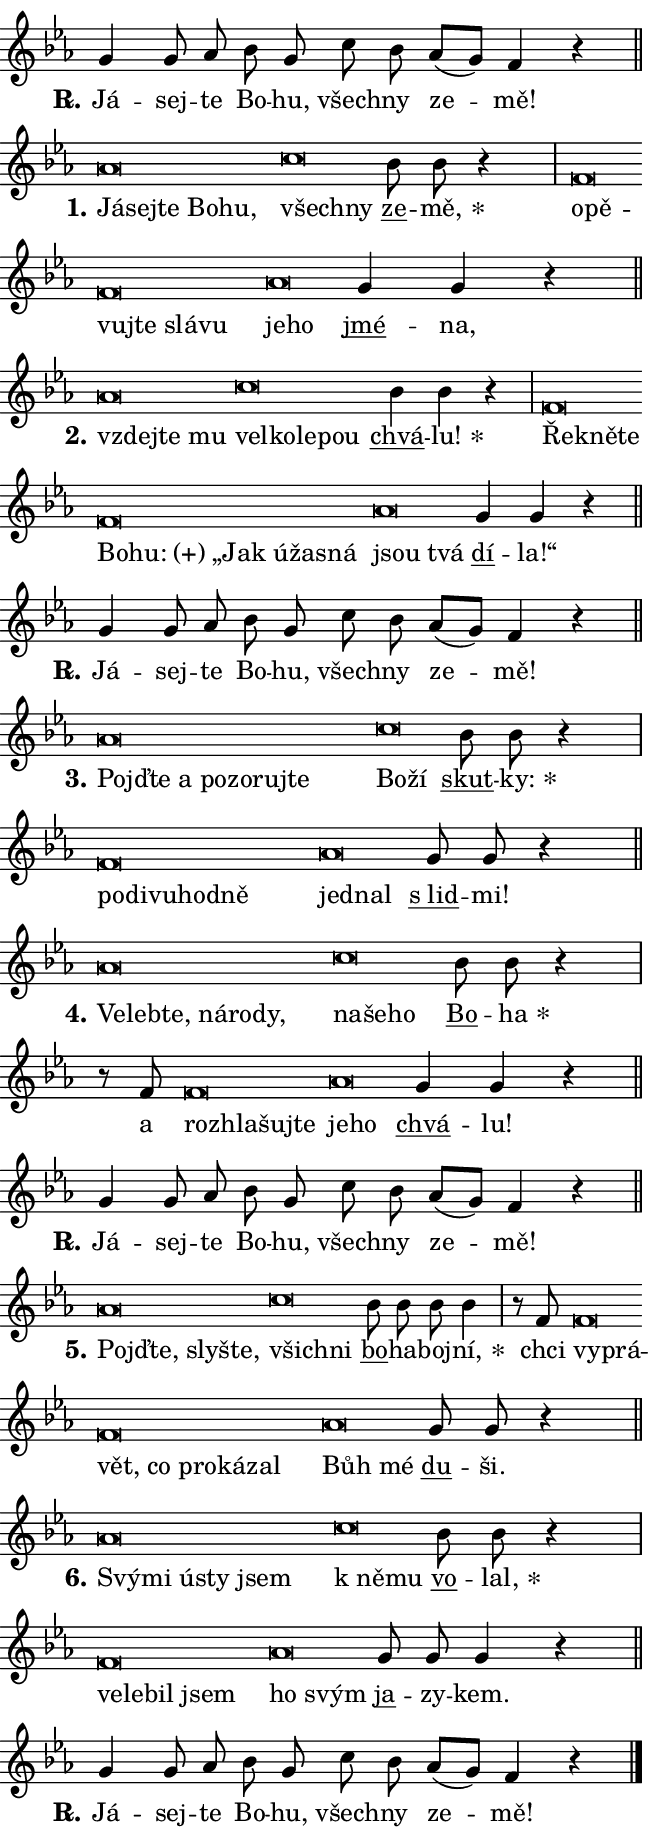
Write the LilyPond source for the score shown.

\version "2.24.0"
\header { tagline = "" }
\paper {
  indent = 0\cm
  top-margin = 0\cm
  right-margin = 0.13\cm % to fit lyric hyphens
  bottom-margin = 0\cm
  left-margin = 0\cm
  paper-width = 11\cm
  page-breaking = #ly:one-page-breaking
  system-system-spacing.basic-distance = #11
  score-system-spacing.basic-distance = #11
  ragged-last = ##f
}


%% Author: Thomas Morley
%% https://lists.gnu.org/archive/html/lilypond-user/2020-05/msg00002.html
#(define (line-position grob)
"Returns position of @var[grob} in current system:
   @code{'start}, if at first time-step
   @code{'end}, if at last time-step
   @code{'middle} otherwise
"
  (let* ((col (ly:item-get-column grob))
         (ln (ly:grob-object col 'left-neighbor))
         (rn (ly:grob-object col 'right-neighbor))
         (col-to-check-left (if (ly:grob? ln) ln col))
         (col-to-check-right (if (ly:grob? rn) rn col))
         (break-dir-left
           (and
             (ly:grob-property col-to-check-left 'non-musical #f)
             (ly:item-break-dir col-to-check-left)))
         (break-dir-right
           (and
             (ly:grob-property col-to-check-right 'non-musical #f)
             (ly:item-break-dir col-to-check-right))))
        (cond ((eqv? 1 break-dir-left) 'start)
              ((eqv? -1 break-dir-right) 'end)
              (else 'middle))))

#(define (tranparent-at-line-position vctor)
  (lambda (grob)
  "Relying on @code{line-position} select the relevant enry from @var{vctor}.
Used to determine transparency,"
    (case (line-position grob)
      ((end) (not (vector-ref vctor 0)))
      ((middle) (not (vector-ref vctor 1)))
      ((start) (not (vector-ref vctor 2))))))

noteHeadBreakVisibility =
#(define-music-function (break-visibility)(vector?)
"Makes @code{NoteHead}s transparent relying on @var{break-visibility}"
#{
  \override NoteHead.transparent =
    #(tranparent-at-line-position break-visibility)
#})

#(define delete-ledgers-for-transparent-note-heads
  (lambda (grob)
    "Reads whether a @code{NoteHead} is transparent.
If so this @code{NoteHead} is removed from @code{'note-heads} from
@var{grob}, which is supposed to be @code{LedgerLineSpanner}.
As a result ledgers are not printed for this @code{NoteHead}"
    (let* ((nhds-array (ly:grob-object grob 'note-heads))
           (nhds-list
             (if (ly:grob-array? nhds-array)
                 (ly:grob-array->list nhds-array)
                 '()))
           ;; Relies on the transparent-property being done before
           ;; Staff.LedgerLineSpanner.after-line-breaking is executed.
           ;; This is fragile ...
           (to-keep
             (remove
               (lambda (nhd)
                 (ly:grob-property nhd 'transparent #f))
               nhds-list)))
      ;; TODO find a better method to iterate over grob-arrays, similiar
      ;; to filter/remove etc for lists
      ;; For now rebuilt from scratch
      (set! (ly:grob-object grob 'note-heads)  '())
      (for-each
        (lambda (nhd)
          (ly:pointer-group-interface::add-grob grob 'note-heads nhd))
        to-keep))))

squashNotes = {
  \override NoteHead.X-extent = #'(-0.2 . 0.2)
  \override NoteHead.Y-extent = #'(-0.75 . 0)
  \override NoteHead.stencil =
    #(lambda (grob)
       (let ((pos (ly:grob-property grob 'staff-position)))
         (begin
           (if (< pos -7) (display "ERROR: Lower brevis then expected\n") (display ""))
           (if (<= pos -6) ly:text-interface::print ly:note-head::print))))
}
unSquashNotes = {
  \revert NoteHead.X-extent
  \revert NoteHead.Y-extent
  \revert NoteHead.stencil
}

hideNotes = \noteHeadBreakVisibility #begin-of-line-visible
unHideNotes = \noteHeadBreakVisibility #all-visible

% work-around for resetting accidentals
% https://lilypond.org/doc/v2.23/Documentation/notation/displaying-rhythms#unmetered-music
cadenzaMeasure = {
  \cadenzaOff
  \partial 1024 s1024
  \cadenzaOn
}

#(define-markup-command (accent layout props text) (markup?)
  "Underline accented syllable"
  (interpret-markup layout props
    #{\markup \override #'(offset . 4.3) \underline { #text }#}))

responsum = \markup \concat {
  "R" \hspace #-1.05 \path #0.1 #'((moveto 0 0.07) (lineto 0.9 0.8)) \hspace #0.05 "."
}

spaceSize = #0.6828661417322834 % exact space size for TeX Gyre Schola

\layout {
  \context {
    \Staff
    \remove "Time_signature_engraver"
    \override LedgerLineSpanner.after-line-breaking = #delete-ledgers-for-transparent-note-heads
  }
  \context {
    \Lyrics {
      \override LyricSpace.minimum-distance = \spaceSize
      \override LyricText.font-name = #"TeX Gyre Schola"
      \override LyricText.font-size = 1
      \override StanzaNumber.font-name = #"TeX Gyre Schola Bold"
      \override StanzaNumber.font-size = 1
    }
  }
  \context {
    \Score 
    \override NoteHead.text =
      #(lambda (grob) 
        (let ((pos (ly:grob-property grob 'staff-position)))
          #{\markup {
            \combine
              \halign #-0.55 \raise #(if (= pos -6) 0 0.5) \override #'(thickness . 2) \draw-line #'(3.2 . 0)
              \musicglyph "noteheads.sM1"
          }#}))
  }
}

% magnetic-lyrics.ily
%
%   written by
%     Jean Abou Samra <jean@abou-samra.fr>
%     Werner Lemberg <wl@gnu.org>
%
%   adapted by
%     Jiri Hon <jiri.hon@gmail.com>
%
% Version 2022-Apr-15

% https://www.mail-archive.com/lilypond-user@gnu.org/msg149350.html

#(define (Left_hyphen_pointer_engraver context)
   "Collect syllable-hyphen-syllable occurrences in lyrics and store
them in properties.  This engraver only looks to the left.  For
example, if the lyrics input is @code{foo -- bar}, it does the
following.

@itemize @bullet
@item
Set the @code{text} property of the @code{LyricHyphen} grob between
@q{foo} and @q{bar} to @code{foo}.

@item
Set the @code{left-hyphen} property of the @code{LyricText} grob with
text @q{foo} to the @code{LyricHyphen} grob between @q{foo} and
@q{bar}.
@end itemize

Use this auxiliary engraver in combination with the
@code{lyric-@/text::@/apply-@/magnetic-@/offset!} hook."
   (let ((hyphen #f)
         (text #f))
     (make-engraver
      (acknowledgers
       ((lyric-syllable-interface engraver grob source-engraver)
        (set! text grob)))
      (end-acknowledgers
       ((lyric-hyphen-interface engraver grob source-engraver)
        ;(when (not (grob::has-interface grob 'lyric-space-interface))
          (set! hyphen grob)));)
      ((stop-translation-timestep engraver)
       (when (and text hyphen)
         (ly:grob-set-object! text 'left-hyphen hyphen))
       (set! text #f)
       (set! hyphen #f)))))

#(define (lyric-text::apply-magnetic-offset! grob)
   "If the space between two syllables is less than the value in
property @code{LyricText@/.details@/.squash-threshold}, move the right
syllable to the left so that it gets concatenated with the left
syllable.

Use this function as a hook for
@code{LyricText@/.after-@/line-@/breaking} if the
@code{Left_@/hyphen_@/pointer_@/engraver} is active."
   (let ((hyphen (ly:grob-object grob 'left-hyphen #f)))
     (when hyphen
       (let ((left-text (ly:spanner-bound hyphen LEFT)))
         (when (grob::has-interface left-text 'lyric-syllable-interface)
           (let* ((common (ly:grob-common-refpoint grob left-text X))
                  (this-x-ext (ly:grob-extent grob common X))
                  (left-x-ext
                   (begin
                     ;; Trigger magnetism for left-text.
                     (ly:grob-property left-text 'after-line-breaking)
                     (ly:grob-extent left-text common X)))
                  ;; `delta` is the gap width between two syllables.
                  (delta (- (interval-start this-x-ext)
                            (interval-end left-x-ext)))
                  (details (ly:grob-property grob 'details))
                  (threshold (assoc-get 'squash-threshold details 0.2)))
             (when (< delta threshold)
               (let* (;; We have to manipulate the input text so that
                      ;; ligatures crossing syllable boundaries are not
                      ;; disabled.  For languages based on the Latin
                      ;; script this is essentially a beautification.
                      ;; However, for non-Western scripts it can be a
                      ;; necessity.
                      (lt (ly:grob-property left-text 'text))
                      (rt (ly:grob-property grob 'text))
                      (is-space (grob::has-interface hyphen 'lyric-space-interface))
                      (space (if is-space " " ""))
                      (extra-delta (if is-space spaceSize 0))
                      ;; Append new syllable.
                      (ltrt-space (if (and (string? lt) (string? rt))
                                (string-append lt space rt)
                                (make-concat-markup (list lt space rt))))
                      ;; Right-align `ltrt` to the right side.
                      (ltrt-space-markup (grob-interpret-markup
                               grob
                               (make-translate-markup
                                (cons (interval-length this-x-ext) 0)
                                (make-right-align-markup ltrt-space)))))
                 (begin
                   ;; Don't print `left-text`.
                   (ly:grob-set-property! left-text 'stencil #f)
                   ;; Set text and stencil (which holds all collected
                   ;; syllables so far) and shift it to the left.
                   (ly:grob-set-property! grob 'text ltrt-space)
                   (ly:grob-set-property! grob 'stencil ltrt-space-markup)
                   (ly:grob-translate-axis! grob (- (- delta extra-delta)) X))))))))))


#(define (lyric-hyphen::displace-bounds-first grob)
   ;; Make very sure this callback isn't triggered too early.
   (let ((left (ly:spanner-bound grob LEFT))
         (right (ly:spanner-bound grob RIGHT)))
     (ly:grob-property left 'after-line-breaking)
     (ly:grob-property right 'after-line-breaking)
     (ly:lyric-hyphen::print grob)))

squashThreshold = #0.4

\layout {
  \context {
    \Lyrics
    \consists #Left_hyphen_pointer_engraver
    \override LyricText.after-line-breaking =
      #lyric-text::apply-magnetic-offset!
    \override LyricHyphen.stencil = #lyric-hyphen::displace-bounds-first
    \override LyricText.details.squash-threshold = \squashThreshold
    \override LyricHyphen.minimum-distance = 0
    \override LyricHyphen.minimum-length = \squashThreshold
  }
}

squashText = \override LyricText.details.squash-threshold = 9999
unSquashText = \override LyricText.details.squash-threshold = \squashThreshold

leftText = \override LyricText.self-alignment-X = #LEFT
unLeftText = \revert LyricText.self-alignment-X

starOffset = #(lambda (grob) 
                (let ((x_offset (ly:self-alignment-interface::aligned-on-x-parent grob)))
                  (if (= x_offset 0) 0 (+ x_offset 1.2))))

star = #(define-music-function (syllable)(string?)
"Append star separator at the end of a syllable"
#{
  \once \override LyricText.X-offset = #starOffset
  \lyricmode { \markup {
    #syllable
    \override #'((font-name . "TeX Gyre Schola Bold")) \hspace #0.2 \lower #0.65 \larger "*"
  } }
#})

starAccent = #(define-music-function (syllable)(string?)
"Append star separator at the end of a syllable and make accent"
#{
  \once \override LyricText.X-offset = #starOffset
  \lyricmode { \markup {
    \accent #syllable
    \override #'((font-name . "TeX Gyre Schola Bold")) \hspace #0.2 \lower #0.65 \larger "*"
  } }
#})

breath = #(define-music-function (syllable)(string?)
"Append breathing indicator at the end of a syllable"
#{
  \lyricmode { \markup { #syllable "+" } }
#})

optionalBreath = #(define-music-function (syllable)(string?)
"Append optional breathing indicator at the end of a syllable"
#{
  \lyricmode { \markup { #syllable "(+)" } }
#})


\score {
    <<
        \new Voice = "melody" { \cadenzaOn \key es \major \relative { g'4 g8 as bes g \bar "" c bes as[( g)] f4 r \cadenzaMeasure \bar "||" \break } }
        \new Lyrics \lyricsto "melody" { \lyricmode { \set stanza = \responsum
Já -- sej -- te Bo -- hu, všech -- ny ze -- mě! } }
    >>
    \layout {}
}

\score {
    <<
        \new Voice = "melody" { \cadenzaOn \key es \major \relative { \squashNotes as'\breve*1/16 \hideNotes \breve*1/16 \bar "" \breve*1/16 \bar "" \breve*1/16 \breve*1/16 \bar "" \unHideNotes \unSquashNotes \squashNotes c\breve*1/16 \hideNotes \breve*1/16 \bar "" \unHideNotes \unSquashNotes \bar "" bes8 bes r4 \cadenzaMeasure \bar "|" \squashNotes f\breve*1/16 \hideNotes \breve*1/16 \bar "" \breve*1/16 \bar "" \breve*1/16 \bar "" \breve*1/16 \breve*1/16 \bar "" \unHideNotes \unSquashNotes \squashNotes as\breve*1/16 \hideNotes \breve*1/16 \bar "" \unHideNotes \unSquashNotes \bar "" g4 g r \cadenzaMeasure \bar "||" \break } }
        \new Lyrics \lyricsto "melody" { \lyricmode { \set stanza = "1."
\leftText Já -- \squashText sej -- te Bo -- hu, \unSquashText všech -- \squashText ny \unLeftText \unSquashText \markup \accent ze -- \star mě, \leftText o -- \squashText pě -- vuj -- te slá -- vu \unSquashText je -- \squashText ho \unLeftText \unSquashText \markup \accent jmé -- na, } }
    >>
    \layout {}
}

\score {
    <<
        \new Voice = "melody" { \cadenzaOn \key es \major \relative { \squashNotes as'\breve*1/16 \hideNotes \breve*1/16 \breve*1/16 \bar "" \unHideNotes \unSquashNotes \squashNotes c\breve*1/16 \hideNotes \breve*1/16 \bar "" \breve*1/16 \breve*1/16 \bar "" \unHideNotes \unSquashNotes \bar "" bes4 bes r \cadenzaMeasure \bar "|" \squashNotes f\breve*1/16 \hideNotes \breve*1/16 \bar "" \breve*1/16 \bar "" \breve*1/16 \bar "" \breve*1/16 \bar "" \breve*1/16 \bar "" \breve*1/16 \bar "" \breve*1/16 \breve*1/16 \bar "" \unHideNotes \unSquashNotes \squashNotes as\breve*1/16 \hideNotes \breve*1/16 \bar "" \unHideNotes \unSquashNotes \bar "" g4 g r \cadenzaMeasure \bar "||" \break } }
        \new Lyrics \lyricsto "melody" { \lyricmode { \set stanza = "2."
\leftText vzdej -- \squashText te mu \unSquashText vel -- \squashText ko -- le -- pou \unLeftText \unSquashText \markup \accent chvá -- \star lu! \leftText Ře -- \squashText kně -- te Bo -- \optionalBreath hu: „Jak ú -- ža -- sná \unSquashText jsou \squashText tvá \unLeftText \unSquashText \markup \accent dí -- la!“ } }
    >>
    \layout {}
}

\score {
    <<
        \new Voice = "melody" { \cadenzaOn \key es \major \relative { g'4 g8 as bes g \bar "" c bes as[( g)] f4 r \cadenzaMeasure \bar "||" \break } }
        \new Lyrics \lyricsto "melody" { \lyricmode { \set stanza = \responsum
Já -- sej -- te Bo -- hu, všech -- ny ze -- mě! } }
    >>
    \layout {}
}

\score {
    <<
        \new Voice = "melody" { \cadenzaOn \key es \major \relative { \squashNotes as'\breve*1/16 \hideNotes \breve*1/16 \bar "" \breve*1/16 \bar "" \breve*1/16 \bar "" \breve*1/16 \bar "" \breve*1/16 \breve*1/16 \bar "" \unHideNotes \unSquashNotes \squashNotes c\breve*1/16 \hideNotes \breve*1/16 \bar "" \unHideNotes \unSquashNotes \bar "" bes8 bes r4 \cadenzaMeasure \bar "|" \squashNotes f\breve*1/16 \hideNotes \breve*1/16 \bar "" \breve*1/16 \bar "" \breve*1/16 \breve*1/16 \bar "" \unHideNotes \unSquashNotes \squashNotes as\breve*1/16 \hideNotes \breve*1/16 \bar "" \unHideNotes \unSquashNotes \bar "" g8 g r4 \cadenzaMeasure \bar "||" \break } }
        \new Lyrics \lyricsto "melody" { \lyricmode { \set stanza = "3."
\leftText Pojď -- \squashText te a po -- zo -- ruj -- te \unSquashText Bo -- \squashText ží \unLeftText \unSquashText \markup \accent skut -- \star ky: \leftText po -- \squashText di -- vu -- hod -- ně \unSquashText jed -- \squashText nal \unLeftText \unSquashText \markup \accent "s lid" -- mi! } }
    >>
    \layout {}
}

\score {
    <<
        \new Voice = "melody" { \cadenzaOn \key es \major \relative { \squashNotes as'\breve*1/16 \hideNotes \breve*1/16 \bar "" \breve*1/16 \bar "" \breve*1/16 \bar "" \breve*1/16 \breve*1/16 \bar "" \unHideNotes \unSquashNotes \squashNotes c\breve*1/16 \hideNotes \breve*1/16 \breve*1/16 \bar "" \unHideNotes \unSquashNotes \bar "" bes8 bes r4 \cadenzaMeasure \bar "|" r8 f8 \squashNotes f\breve*1/16 \hideNotes \breve*1/16 \bar "" \breve*1/16 \breve*1/16 \bar "" \unHideNotes \unSquashNotes \squashNotes as\breve*1/16 \hideNotes \breve*1/16 \bar "" \unHideNotes \unSquashNotes \bar "" g4 g r \cadenzaMeasure \bar "||" \break } }
        \new Lyrics \lyricsto "melody" { \lyricmode { \set stanza = "4."
\leftText Ve -- \squashText leb -- te, ná -- ro -- dy, \unSquashText na -- \squashText še -- ho \unLeftText \unSquashText \markup \accent Bo -- \star ha a \leftText roz -- \squashText hla -- šuj -- te \unSquashText je -- \squashText ho \unLeftText \unSquashText \markup \accent chvá -- lu! } }
    >>
    \layout {}
}

\score {
    <<
        \new Voice = "melody" { \cadenzaOn \key es \major \relative { g'4 g8 as bes g \bar "" c bes as[( g)] f4 r \cadenzaMeasure \bar "||" \break } }
        \new Lyrics \lyricsto "melody" { \lyricmode { \set stanza = \responsum
Já -- sej -- te Bo -- hu, všech -- ny ze -- mě! } }
    >>
    \layout {}
}

\score {
    <<
        \new Voice = "melody" { \cadenzaOn \key es \major \relative { \squashNotes as'\breve*1/16 \hideNotes \breve*1/16 \bar "" \breve*1/16 \breve*1/16 \bar "" \unHideNotes \unSquashNotes \squashNotes c\breve*1/16 \hideNotes \breve*1/16 \bar "" \unHideNotes \unSquashNotes \bar "" bes8 bes bes bes4 \cadenzaMeasure \bar "|" r8 f8 \squashNotes f\breve*1/16 \hideNotes \breve*1/16 \bar "" \breve*1/16 \bar "" \breve*1/16 \bar "" \breve*1/16 \bar "" \breve*1/16 \breve*1/16 \bar "" \unHideNotes \unSquashNotes \squashNotes as\breve*1/16 \hideNotes \breve*1/16 \bar "" \unHideNotes \unSquashNotes \bar "" g8 g r4 \cadenzaMeasure \bar "||" \break } }
        \new Lyrics \lyricsto "melody" { \lyricmode { \set stanza = "5."
\leftText Pojď -- \squashText te, sly -- šte, \unSquashText všich -- \squashText ni \unLeftText \unSquashText \markup \accent bo -- ha -- boj -- \star ní, chci \leftText vy -- \squashText prá -- vět, co pro -- ká -- zal \unSquashText Bůh \squashText mé \unLeftText \unSquashText \markup \accent du -- ši. } }
    >>
    \layout {}
}

\score {
    <<
        \new Voice = "melody" { \cadenzaOn \key es \major \relative { \squashNotes as'\breve*1/16 \hideNotes \breve*1/16 \bar "" \breve*1/16 \bar "" \breve*1/16 \breve*1/16 \bar "" \unHideNotes \unSquashNotes \squashNotes c\breve*1/16 \hideNotes \breve*1/16 \bar "" \unHideNotes \unSquashNotes \bar "" bes8 bes r4 \cadenzaMeasure \bar "|" \squashNotes f\breve*1/16 \hideNotes \breve*1/16 \bar "" \breve*1/16 \breve*1/16 \bar "" \unHideNotes \unSquashNotes \squashNotes as\breve*1/16 \hideNotes \breve*1/16 \bar "" \unHideNotes \unSquashNotes \bar "" g8 g g4 r \cadenzaMeasure \bar "||" \break } }
        \new Lyrics \lyricsto "melody" { \lyricmode { \set stanza = "6."
\leftText Svý -- \squashText mi ú -- sty jsem \unSquashText "k ně" -- \squashText mu \unLeftText \unSquashText \markup \accent vo -- \star lal, \leftText ve -- \squashText le -- bil jsem \unSquashText ho \squashText svým \unLeftText \unSquashText \markup \accent ja -- zy -- kem. } }
    >>
    \layout {}
}

\score {
    <<
        \new Voice = "melody" { \cadenzaOn \key es \major \relative { g'4 g8 as bes g \bar "" c bes as[( g)] f4 r \cadenzaMeasure \bar "||" \break } \bar "|." }
        \new Lyrics \lyricsto "melody" { \lyricmode { \set stanza = \responsum
Já -- sej -- te Bo -- hu, všech -- ny ze -- mě! } }
    >>
    \layout {}
}
